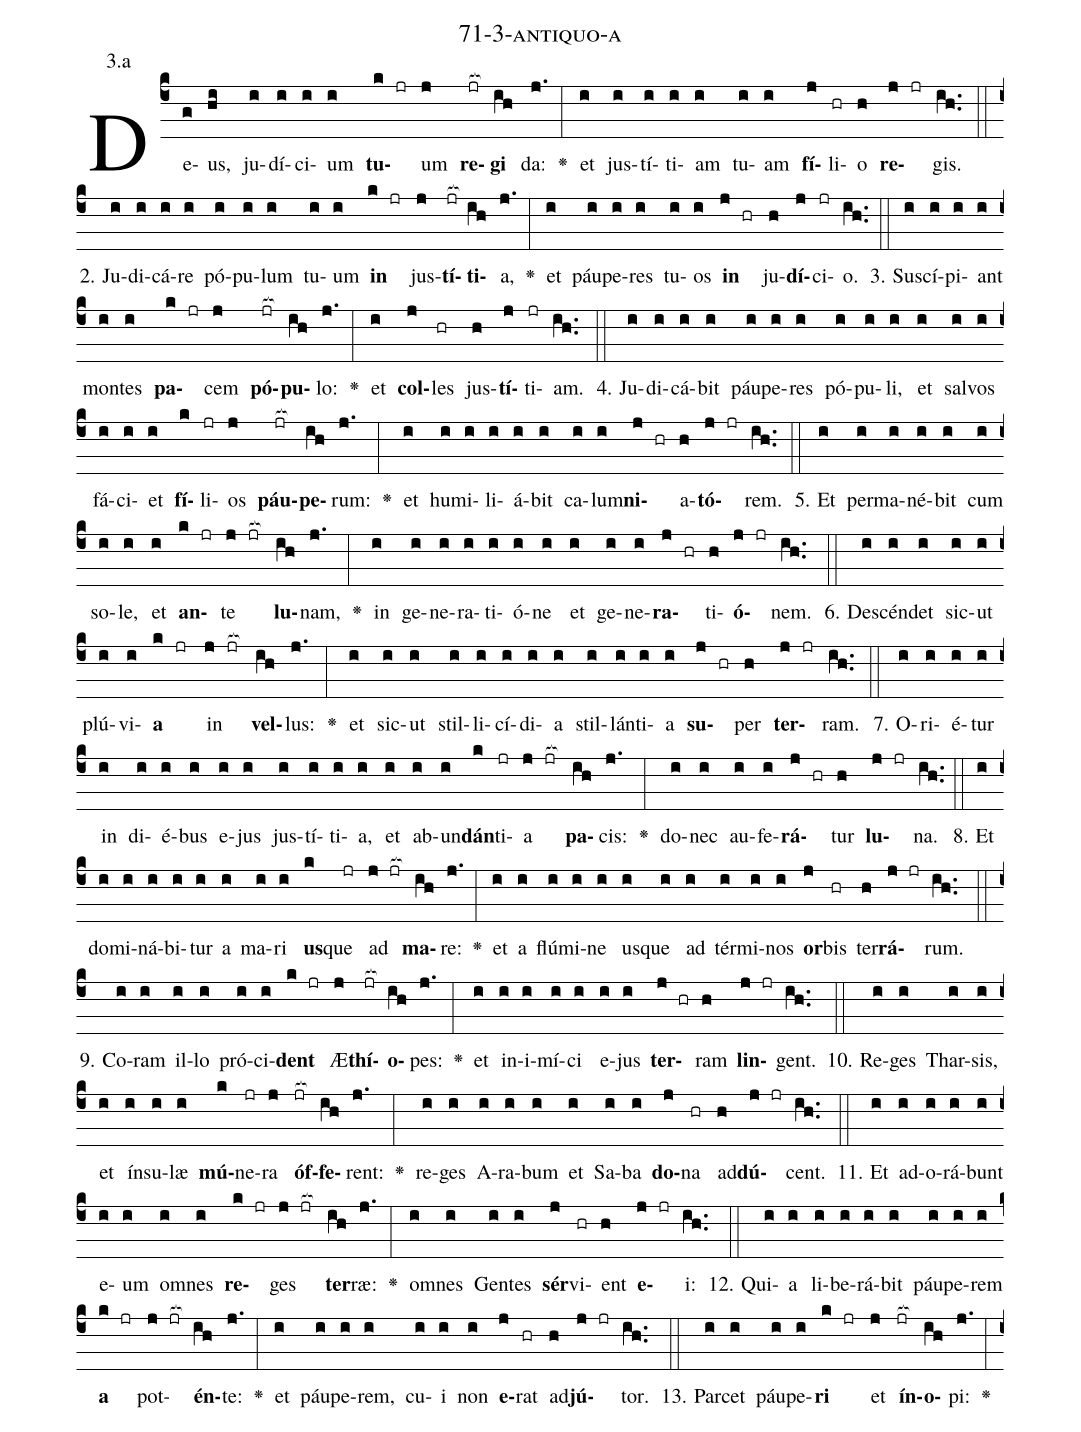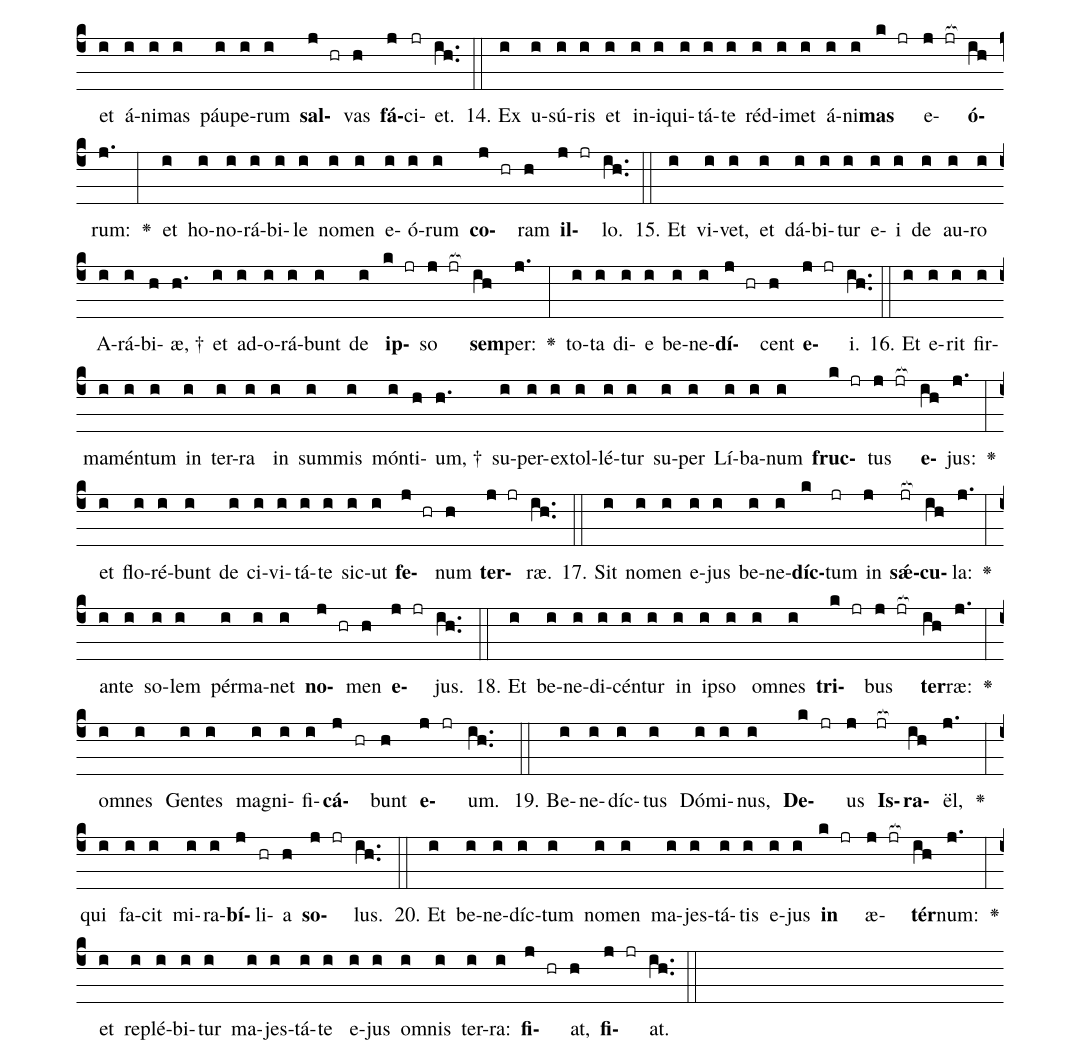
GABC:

name: 71-3-antiquo-a;
annotation: 3.a;
%%
(c4)De(g)us,(hi) ju(i)dí(i)ci(i)um(i) <b>tu</b>(k jr)um(j) <b>re</b>(jr[ocb:1{])<b>gi</b>(ih[ocb:0}]) da:(j.) <v>\greheightstar</v>(:) et(i) jus(i)tí(i)ti(i)am(i) tu(i)am(i) <b>fí</b>(j)li(hr)o(h) <b>re</b>(j jr)gis.(ih..) (::)
2. Ju(i)di(i)cá(i)re(i) pó(i)pu(i)lum(i) tu(i)um(i) <b>in</b>(k jr) jus(j)<b>tí</b>(jr[ocb:1{])<b>ti</b>(ih[ocb:0}])a,(j.) <v>\greheightstar</v>(:) et(i) páu(i)pe(i)res(i) tu(i)os(i) <b>in</b>(j hr) ju(h)<b>dí</b>(j)ci(jr)o.(ih..) (::)
3. Su(i)scí(i)pi(i)ant(i) mon(i)tes(i) <b>pa</b>(k jr)cem(j) <b>pó</b>(jr[ocb:1{])<b>pu</b>(ih[ocb:0}])lo:(j.) <v>\greheightstar</v>(:) et(i) <b>col</b>(j)les(hr) jus(h)<b>tí</b>(j)ti(jr)am.(ih..) (::)
4. Ju(i)di(i)cá(i)bit(i) páu(i)pe(i)res(i) pó(i)pu(i)li,(i) et(i) sal(i)vos(i) fá(i)ci(i)et(i) <b>fí</b>(k)li(jr)os(j) <b>páu</b>(jr[ocb:1{])<b>pe</b>(ih[ocb:0}])rum:(j.) <v>\greheightstar</v>(:) et(i) hu(i)mi(i)li(i)á(i)bit(i) ca(i)lum(i)<b>ni</b>(j hr)a(h)<b>tó</b>(j jr)rem.(ih..) (::)
5. Et(i) per(i)ma(i)né(i)bit(i) cum(i) so(i)le,(i) et(i) <b>an</b>(k jr)te(j jr[ocb:1{]) <b>lu</b>(ih[ocb:0}])nam,(j.) <v>\greheightstar</v>(:) in(i) ge(i)ne(i)ra(i)ti(i)ó(i)ne(i) et(i) ge(i)ne(i)<b>ra</b>(j hr)ti(h)<b>ó</b>(j jr)nem.(ih..) (::)
6. De(i)scén(i)det(i) sic(i)ut(i) plú(i)vi(i)<b>a</b>(k jr) in(j jr[ocb:1{]) <b>vel</b>(ih[ocb:0}])lus:(j.) <v>\greheightstar</v>(:) et(i) sic(i)ut(i) stil(i)li(i)cí(i)di(i)a(i) stil(i)lán(i)ti(i)a(i) <b>su</b>(j hr)per(h) <b>ter</b>(j jr)ram.(ih..) (::)
7. O(i)ri(i)é(i)tur(i) in(i) di(i)é(i)bus(i) e(i)jus(i) jus(i)tí(i)ti(i)a,(i) et(i) ab(i)un(i)<b>dán</b>(k)ti(jr)a(j jr[ocb:1{]) <b>pa</b>(ih[ocb:0}])cis:(j.) <v>\greheightstar</v>(:) do(i)nec(i) au(i)fe(i)<b>rá</b>(j hr)tur(h) <b>lu</b>(j jr)na.(ih..) (::)
8. Et(i) do(i)mi(i)ná(i)bi(i)tur(i) a(i) ma(i)ri(i) <b>us</b>(k)que(jr) ad(j jr[ocb:1{]) <b>ma</b>(ih[ocb:0}])re:(j.) <v>\greheightstar</v>(:) et(i) a(i) flú(i)mi(i)ne(i) us(i)que(i) ad(i) tér(i)mi(i)nos(i) <b>or</b>(j)bis(hr) ter(h)<b>rá</b>(j jr)rum.(ih..) (::)
9. Co(i)ram(i) il(i)lo(i) pró(i)ci(i)<b>dent</b>(k jr) Æ(j)<b>thí</b>(jr[ocb:1{])<b>o</b>(ih[ocb:0}])pes:(j.) <v>\greheightstar</v>(:) et(i) in(i)i(i)mí(i)ci(i) e(i)jus(i) <b>ter</b>(j hr)ram(h) <b>lin</b>(j jr)gent.(ih..) (::)
10. Re(i)ges(i) Thar(i)sis,(i) et(i) ín(i)su(i)læ(i) <b>mú</b>(k)ne(jr)ra(j) <b>óf</b>(jr[ocb:1{])<b>fe</b>(ih[ocb:0}])rent:(j.) <v>\greheightstar</v>(:) re(i)ges(i) A(i)ra(i)bum(i) et(i) Sa(i)ba(i) <b>do</b>(j)na(hr) ad(h)<b>dú</b>(j jr)cent.(ih..) (::)
11. Et(i) ad(i)o(i)rá(i)bunt(i) e(i)um(i) om(i)nes(i) <b>re</b>(k jr)ges(j jr[ocb:1{]) <b>ter</b>(ih[ocb:0}])ræ:(j.) <v>\greheightstar</v>(:) om(i)nes(i) Gen(i)tes(i) <b>sér</b>(j)vi(hr)ent(h) <b>e</b>(j jr)i:(ih..) (::)
12. Qui(i)a(i) li(i)be(i)rá(i)bit(i) páu(i)pe(i)rem(i) <b>a</b>(k jr) pot(j jr[ocb:1{])<b>én</b>(ih[ocb:0}])te:(j.) <v>\greheightstar</v>(:) et(i) páu(i)pe(i)rem,(i) cu(i)i(i) non(i) <b>e</b>(j)rat(hr) ad(h)<b>jú</b>(j jr)tor.(ih..) (::)
13. Par(i)cet(i) páu(i)pe(i)<b>ri</b>(k jr) et(j) <b>ín</b>(jr[ocb:1{])<b>o</b>(ih[ocb:0}])pi:(j.) <v>\greheightstar</v>(:) et(i) á(i)ni(i)mas(i) páu(i)pe(i)rum(i) <b>sal</b>(j hr)vas(h) <b>fá</b>(j)ci(jr)et.(ih..) (::)
14. Ex(i) u(i)sú(i)ris(i) et(i) in(i)i(i)qui(i)tá(i)te(i) réd(i)i(i)met(i) á(i)ni(i)<b>mas</b>(k jr) e(j jr[ocb:1{])<b>ó</b>(ih[ocb:0}])rum:(j.) <v>\greheightstar</v>(:) et(i) ho(i)no(i)rá(i)bi(i)le(i) no(i)men(i) e(i)ó(i)rum(i) <b>co</b>(j hr)ram(h) <b>il</b>(j jr)lo.(ih..) (::)
15. Et(i) vi(i)vet,(i) et(i) dá(i)bi(i)tur(i) e(i)i(i) de(i) au(i)ro(i) A(i)rá(i)bi(h)æ, †(h.) et(i) ad(i)o(i)rá(i)bunt(i) de(i) <b>ip</b>(k jr)so(j jr[ocb:1{]) <b>sem</b>(ih[ocb:0}])per:(j.) <v>\greheightstar</v>(:) to(i)ta(i) di(i)e(i) be(i)ne(i)<b>dí</b>(j hr)cent(h) <b>e</b>(j jr)i.(ih..) (::)
16. Et(i) e(i)rit(i) fir(i)ma(i)mén(i)tum(i) in(i) ter(i)ra(i) in(i) sum(i)mis(i) món(i)ti(h)um, †(h.) su(i)per(i)ex(i)tol(i)lé(i)tur(i) su(i)per(i) Lí(i)ba(i)num(i) <b>fruc</b>(k jr)tus(j jr[ocb:1{]) <b>e</b>(ih[ocb:0}])jus:(j.) <v>\greheightstar</v>(:) et(i) flo(i)ré(i)bunt(i) de(i) ci(i)vi(i)tá(i)te(i) sic(i)ut(i) <b>fe</b>(j hr)num(h) <b>ter</b>(j jr)ræ.(ih..) (::)
17. Sit(i) no(i)men(i) e(i)jus(i) be(i)ne(i)<b>díc</b>(k)tum(jr) in(j) <b>sǽ</b>(jr[ocb:1{])<b>cu</b>(ih[ocb:0}])la:(j.) <v>\greheightstar</v>(:) an(i)te(i) so(i)lem(i) pér(i)ma(i)net(i) <b>no</b>(j hr)men(h) <b>e</b>(j jr)jus.(ih..) (::)
18. Et(i) be(i)ne(i)di(i)cén(i)tur(i) in(i) ip(i)so(i) om(i)nes(i) <b>tri</b>(k jr)bus(j jr[ocb:1{]) <b>ter</b>(ih[ocb:0}])ræ:(j.) <v>\greheightstar</v>(:) om(i)nes(i) Gen(i)tes(i) ma(i)gni(i)fi(i)<b>cá</b>(j hr)bunt(h) <b>e</b>(j jr)um.(ih..) (::)
19. Be(i)ne(i)díc(i)tus(i) Dó(i)mi(i)nus,(i) <b>De</b>(k jr)us(j) <b>Is</b>(jr[ocb:1{])<b>ra</b>(ih[ocb:0}])ël,(j.) <v>\greheightstar</v>(:) qui(i) fa(i)cit(i) mi(i)ra(i)<b>bí</b>(j)li(hr)a(h) <b>so</b>(j jr)lus.(ih..) (::)
20. Et(i) be(i)ne(i)díc(i)tum(i) no(i)men(i) ma(i)jes(i)tá(i)tis(i) e(i)jus(i) <b>in</b>(k jr) æ(j jr[ocb:1{])<b>tér</b>(ih[ocb:0}])num:(j.) <v>\greheightstar</v>(:) et(i) re(i)plé(i)bi(i)tur(i) ma(i)jes(i)tá(i)te(i) e(i)jus(i) om(i)nis(i) ter(i)ra:(i) <b>fi</b>(j hr)at,(h) <b>fi</b>(j jr)at.(ih..) (::)
